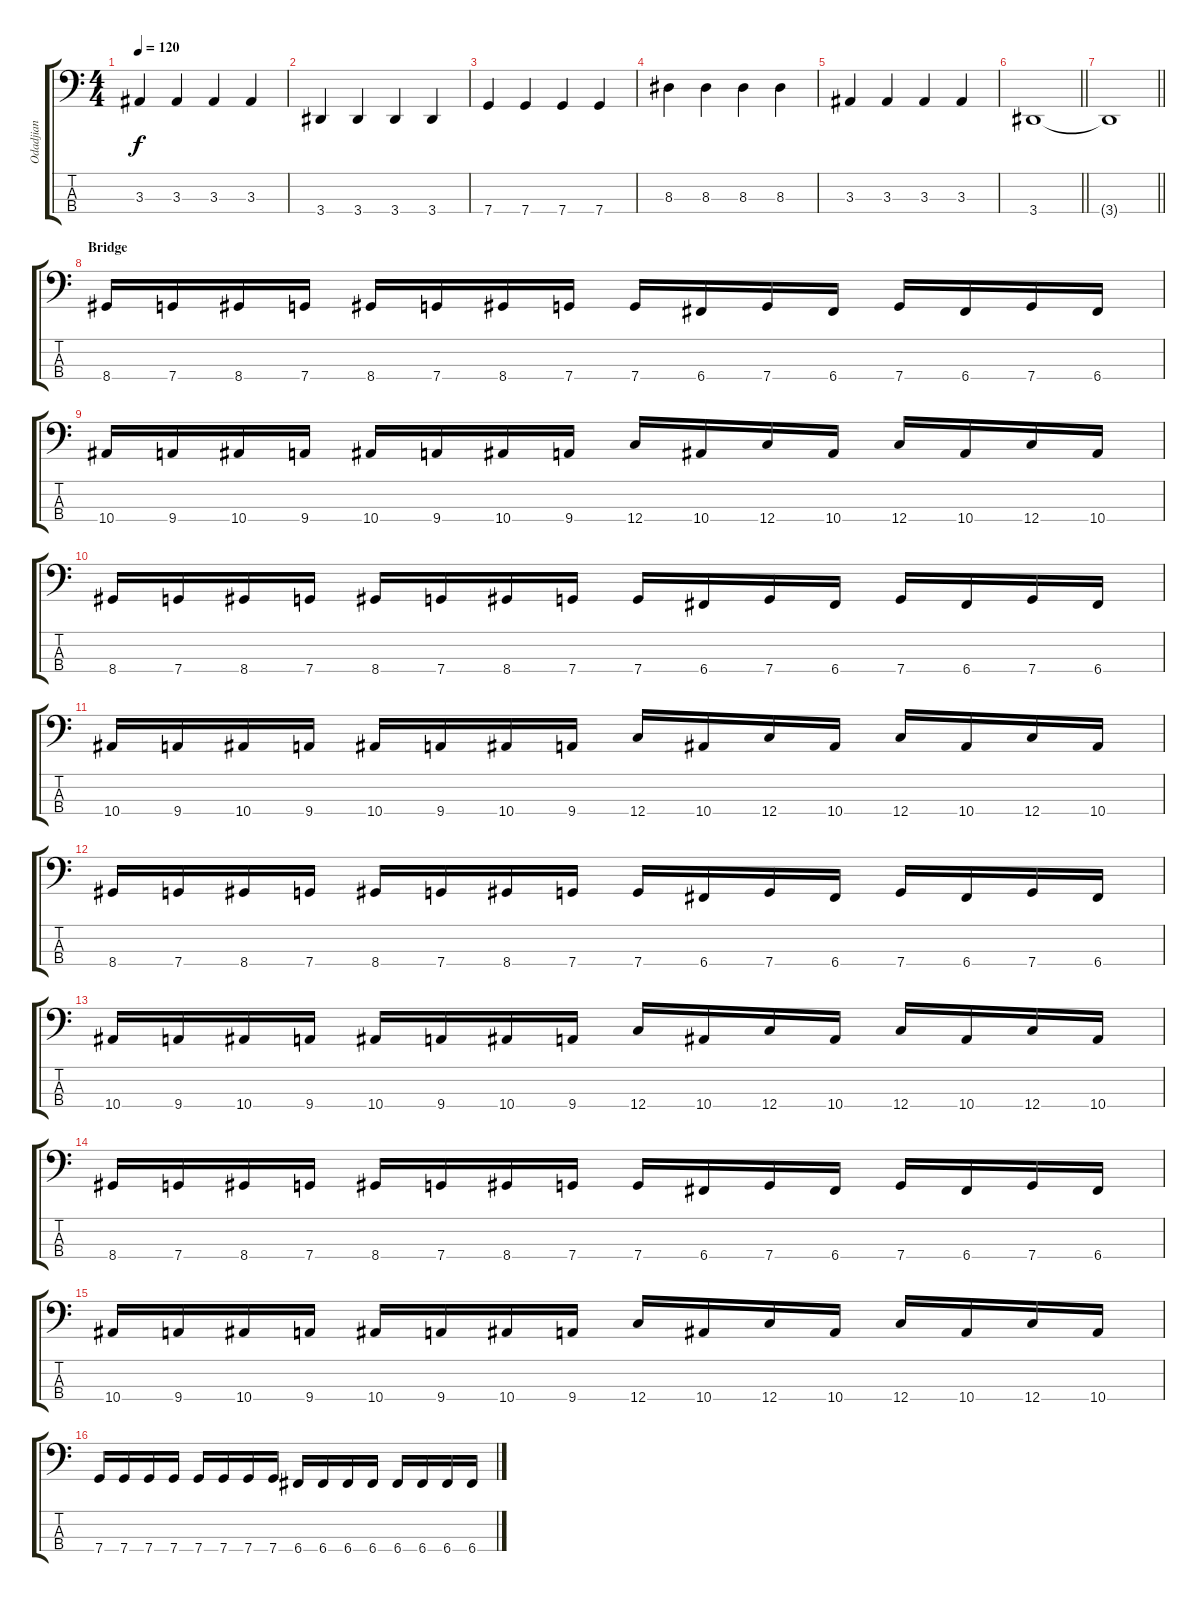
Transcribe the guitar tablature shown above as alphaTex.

\track ("Odadjian" "Odadjian") {instrument electricbassfinger}
\staff {score tabs}
\tuning (F2 C2 G1 C1) {hide}
\ts (4 4)
\tempo 120
\clef f4
\ks c
3.3.4{dy f} 3.3.4 3.3.4 3.3.4 |
3.4.4 3.4.4 3.4.4 3.4.4 |
7.4.4 7.4.4 7.4.4 7.4.4 |
8.3.4 8.3.4 8.3.4 8.3.4 |
3.3.4 3.3.4 3.3.4 3.3.4 |
\barLineRight lightlight
3.4.1 |
\barLineRight lightlight
3.4{t}.1 |
\section ("" "Bridge")
8.4.16 7.4.16 8.4.16 7.4.16 8.4.16 7.4.16 8.4.16 7.4.16 7.4.16 6.4.16 7.4.16 6.4.16 7.4.16 6.4.16 7.4.16 6.4.16 |
10.4.16 9.4.16 10.4.16 9.4.16 10.4.16 9.4.16 10.4.16 9.4.16 12.4.16 10.4.16 12.4.16 10.4.16 12.4.16 10.4.16 12.4.16 10.4.16 |
8.4.16 7.4.16 8.4.16 7.4.16 8.4.16 7.4.16 8.4.16 7.4.16 7.4.16 6.4.16 7.4.16 6.4.16 7.4.16 6.4.16 7.4.16 6.4.16 |
10.4.16 9.4.16 10.4.16 9.4.16 10.4.16 9.4.16 10.4.16 9.4.16 12.4.16 10.4.16 12.4.16 10.4.16 12.4.16 10.4.16 12.4.16 10.4.16 |
8.4.16 7.4.16 8.4.16 7.4.16 8.4.16 7.4.16 8.4.16 7.4.16 7.4.16 6.4.16 7.4.16 6.4.16 7.4.16 6.4.16 7.4.16 6.4.16 |
10.4.16 9.4.16 10.4.16 9.4.16 10.4.16 9.4.16 10.4.16 9.4.16 12.4.16 10.4.16 12.4.16 10.4.16 12.4.16 10.4.16 12.4.16 10.4.16 |
8.4.16 7.4.16 8.4.16 7.4.16 8.4.16 7.4.16 8.4.16 7.4.16 7.4.16 6.4.16 7.4.16 6.4.16 7.4.16 6.4.16 7.4.16 6.4.16 |
10.4.16 9.4.16 10.4.16 9.4.16 10.4.16 9.4.16 10.4.16 9.4.16 12.4.16 10.4.16 12.4.16 10.4.16 12.4.16 10.4.16 12.4.16 10.4.16 |
7.4.16 7.4.16 7.4.16 7.4.16 7.4.16 7.4.16 7.4.16 7.4.16 6.4.16 6.4.16 6.4.16 6.4.16 6.4.16 6.4.16 6.4.16 6.4.16
